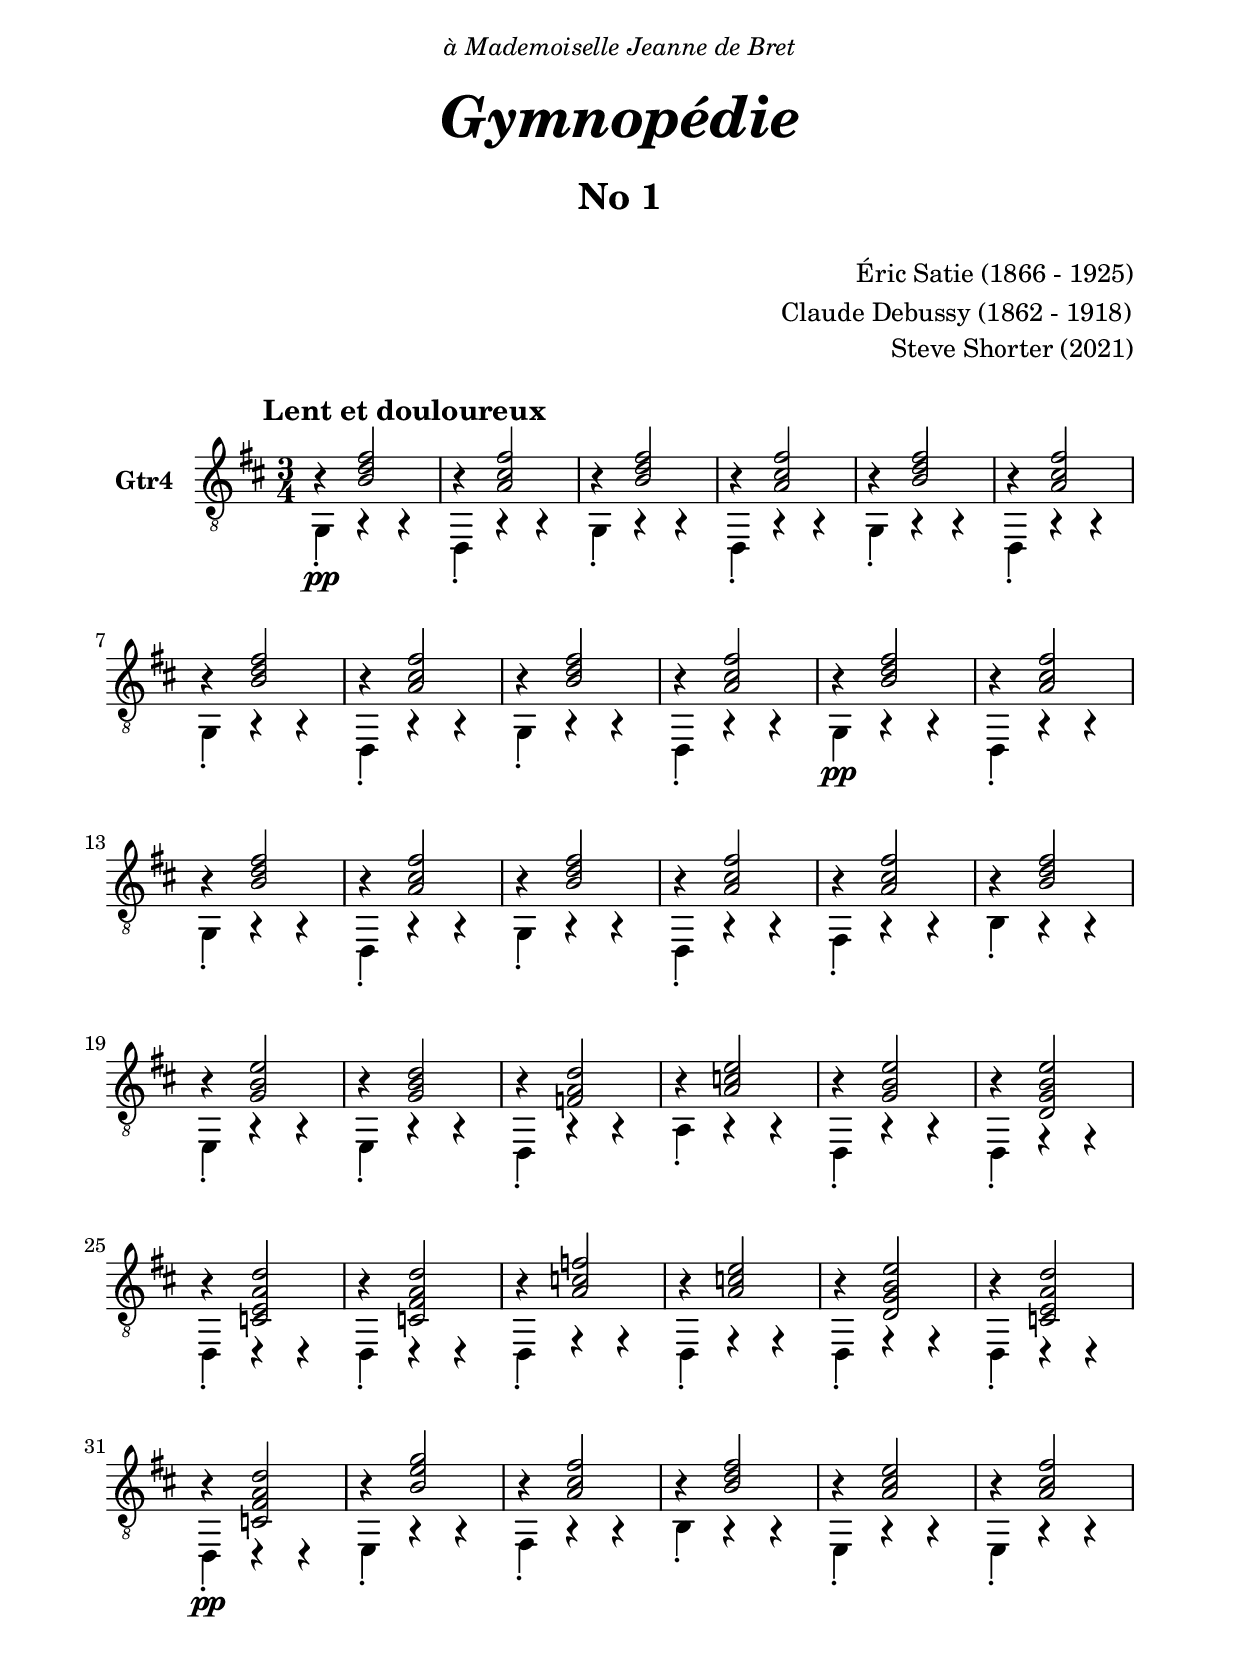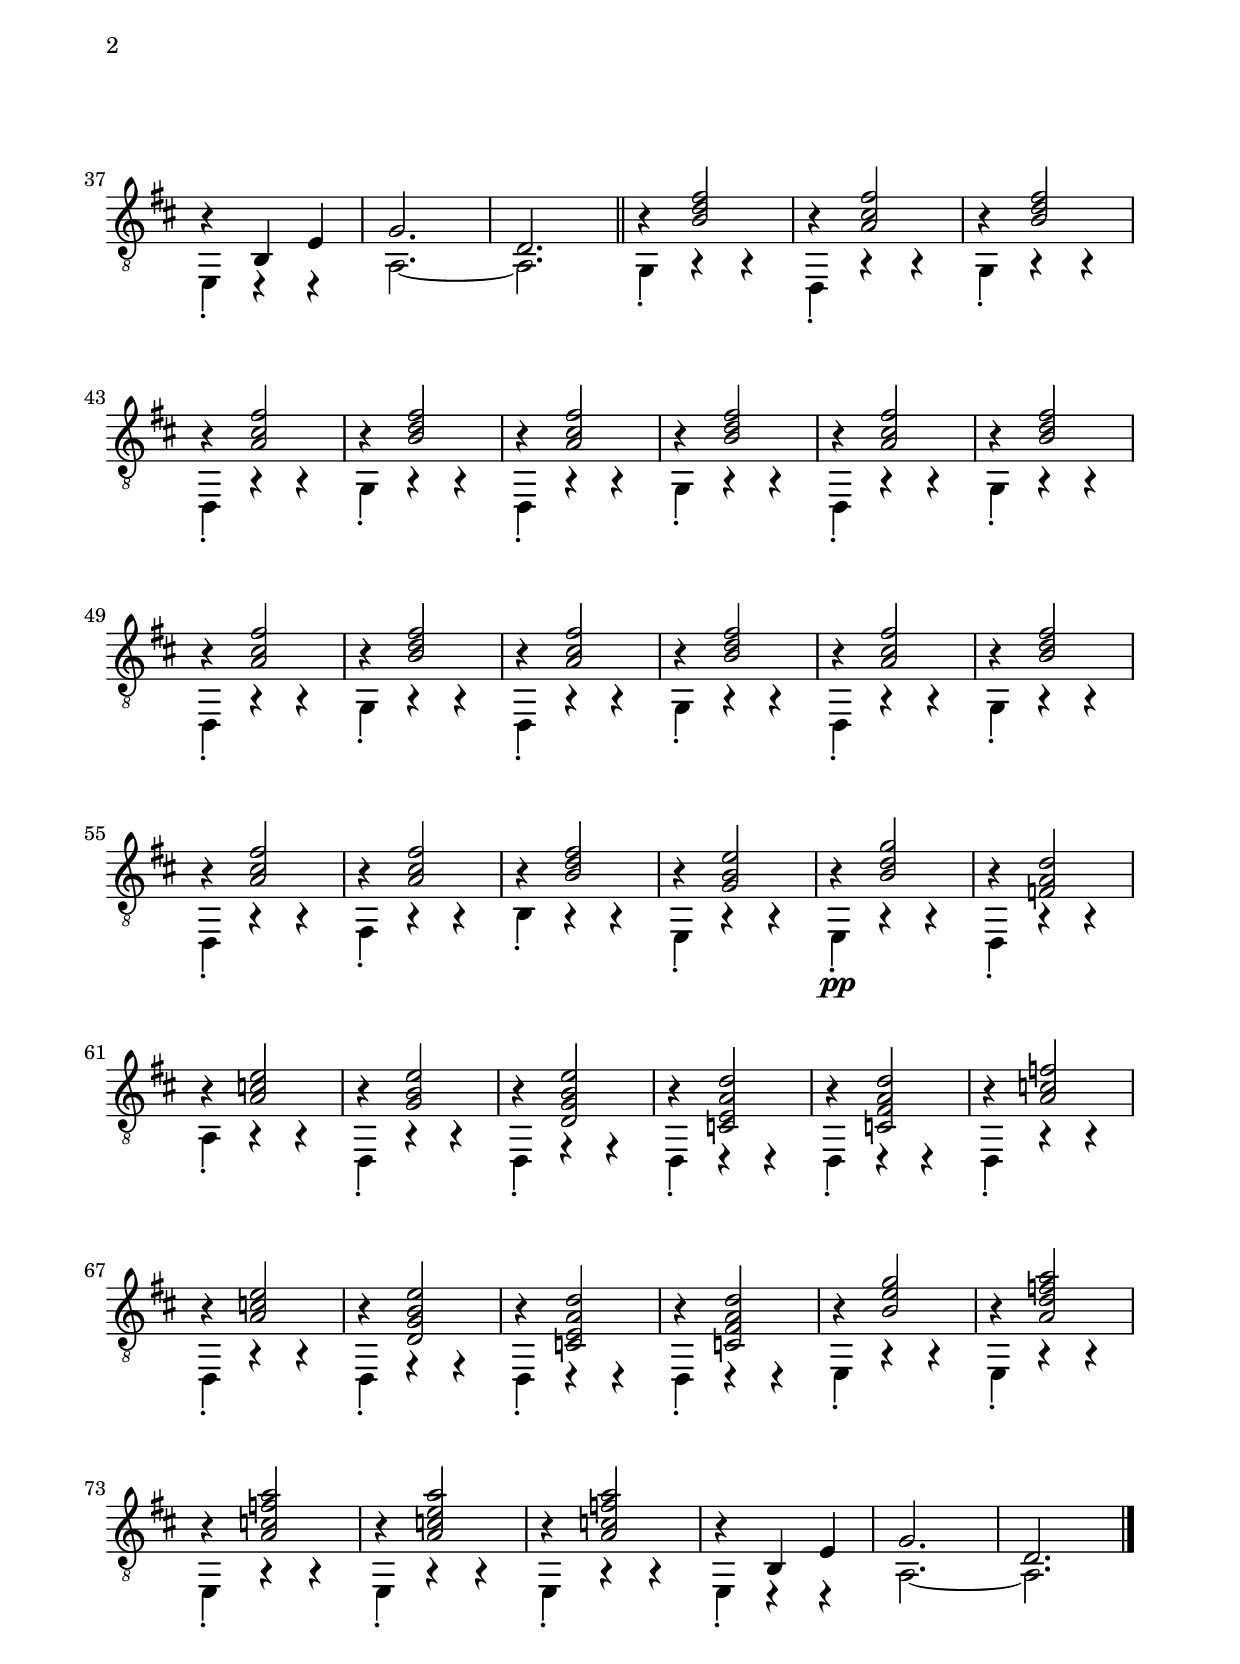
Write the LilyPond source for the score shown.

\version "2.18.2"

global = {
	\key d \major
	\clef "G_8"
	\time 3/4 
	\set Staff.connectArpeggios = ##t
}

%\include "score/spacing.ly"
\version "2.18.2"

voiceone = \relative c' {
    \mergeDifferentlyHeadedOn
    \mergeDifferentlyDottedOn
    \set harmonicDots = ##t
    \stemNeutral \slurNeutral \tieNeutral
}

voicetwo = \relative c' {
    \mergeDifferentlyHeadedOn
    \mergeDifferentlyDottedOn
    \set harmonicDots = ##t
    \stemNeutral \slurNeutral \tieNeutral

    \stemUp

    \repeat unfold 8 { b4\rest < b d fis >2 b4\rest < a cis fis >2 } |
    b4\rest < a cis fis >2 | b4\rest < b d fis >2 | b4\rest < g b e >2 |
    b4\rest < g b d >2 | b4\rest < f a d >2 | 
    b4\rest < a c e >2 | b4\rest < g b e >2 | b4\rest < d, g b e >2 |
    b'4\rest < c, e a d >2 | b'4\rest < c, fis a d >2 | b'4\rest < a c f >2 |
    b4\rest < a c e >2 | b4\rest < d, g b e >2 | b'4\rest < c, e a d >2 |
    b'4\rest < c, fis a d >2 | b'4\rest < b e g >2 | b4\rest < a cis fis >2 |
    b4\rest < b d fis >2 | b4\rest < a cis e >2 | b4\rest < a cis fis >2 |
    b4\rest b, e | g2. | d2. |

    \bar "||"

    \repeat unfold 6 { b'4\rest < b d fis >2 b4\rest < a cis fis >2 } |
    b4\rest < b d fis >2 | b4\rest < a cis fis >2 | b4\rest < b d fis >2 |
    b4\rest < a cis fis >2 | b4\rest < a cis fis >2 | 
    b4\rest < b d fis >2 | b4\rest < g b e >2 | b4\rest < b d g >2 |
    b4\rest < f a d >2 | b4\rest < a c e >2 | b4\rest < g b e >2 |
    b4\rest < d, g b e >2 | b'4\rest < c, e a d >2 | b'4\rest < c, fis a d >2 |
    b'4\rest < a c f >2 | b4\rest < a c e >2 | b4\rest < d, g b e >2 |
    b'4\rest < c, e a d >2 | b'4\rest < c, fis a d >2 | b'4\rest < b e g >2 | 
    b4\rest < a d f a >2 | b4\rest < a c f a >2 | b4\rest < a c e a >2 |
    b4\rest < a c f a > 2 | b4\rest b, e | g2. | d2. |
}

voicethree = \relative c {
    \stemNeutral \slurNeutral \tieNeutral

    \stemDown

    \repeat unfold 4 { g4_. a\rest a\rest d,_. a'\rest a\rest } |
    g4_. a\rest a\rest | d,4_. a'\rest a\rest |
    g4 a\rest a\rest | d,4_. a'\rest a\rest |
    \repeat unfold 2 { g4_. a\rest a\rest d,_. a'\rest a\rest } |
    fis4_. a\rest a\rest | b_. a\rest a\rest |
    e_. a\rest a\rest | e_. a\rest a\rest | d,_. a'\rest a\rest |
    a_. a\rest a\rest |
    d,_. a'\rest a\rest |
    d,4_. f\rest f\rest |
    d4_. d\rest d\rest |
    d4_. d\rest d\rest |
    d4_. f\rest f\rest |
    d4_. f\rest f\rest |
    d4_. f\rest f\rest |
    d4_.d\rest d\rest |
    d4_.d\rest d\rest |
    e4_. a\rest a\rest fis_. a\rest a\rest | b_. a\rest a\rest |
    e_. a\rest a\rest | e_. a\rest a\rest |
    e_. d\rest d\rest | a'2._~ | a2. | 

    g4_. a\rest a\rest d,_. a'\rest a\rest |
    g4_. a\rest a\rest d,_. a'\rest a\rest |
    g4_. a\rest a\rest d,_. a'\rest a\rest |
    g4_. a\rest a\rest d,_. a'\rest a\rest |
    \stemDown
    g4_. a\rest a\rest d,_. a'\rest a\rest 
    g4_. a\rest a\rest d,_. a'\rest a\rest 
    g4_. a\rest a\rest d,_. a'\rest a\rest 
    g4_. a\rest a\rest d,_. a'\rest a\rest 
    fis4_. a\rest a\rest | b_. a\rest a\rest |
    e_. a\rest a\rest | e_. a\rest a\rest | d,_. a'\rest a\rest |
    a_. a\rest a\rest | 

    d,4_. a'\rest a\rest |
    d,4_. f\rest f\rest |
    d4_. d\rest d\rest |
    d4_. d\rest d\rest |
    d4_. a'\rest a\rest |
    d,4_. a'\rest a\rest |
    d,4_. f\rest f\rest |
    d4_. d\rest d\rest |
    d4_. d\rest d\rest |

    e4_. a\rest a\rest | e_. a\rest a\rest | e_. a\rest a\rest | e_. a\rest a\rest |
    e_. a\rest a\rest | e_. d\rest d\rest |
    a'2._~  | a |

   \bar "|."

}

voicefour = \relative c {
    \stemNeutral \slurNeutral \tieNeutral

    s4^\markup {
        \translate #`(0 . 3 ) {
            \hspace #-5.0 \bold \roman \fontsize #1.0 "Lent et douloureux"
        }
    }

}

guitarfour = << \voiceone \\ \voicetwo \\ \voicethree \\ \voicefour >>


\version "2.18.2."

pdolcedyn = \markup {
            \hspace #7
            \dynamic p 
	    \normal-text
            { \tiny \italic dolce }
    }

atempodyn = \markup {
            \hspace #9
	    \normal-text
            { \italic "a Tempo" }
    }

arallmoltodyn = \markup {
            \hspace #0
	    \normal-text
            { \tiny \italic "rall. molto" }
    }
aralldyn = \markup {
            \hspace #0
	    \normal-text
            { \italic "Rall." }
    }

aritmoltodyn = \markup {
            \hspace #17
	    \normal-text
            { \tiny \italic "rit.  molto" }
    }

adimdyn = \markup {
            \hspace #10
	    \normal-text
            { \italic "dim." }
    }


patempodyn = \markup {
            \hspace #9
            \dynamic p 
            \hspace #1
	    \normal-text
            { \tiny \italic "a tempo" }
    }

puipdyn = \markup {
            \hspace #4
	    \normal-text
            { \italic "più" }
            \hspace #1
            \dynamic p 
    }


patempobdyn = \markup {
            \hspace #0
            \dynamic p 
            \hspace #1
	    \normal-text
            { \tiny \italic "a tempo" }
    }

ppatempodyn = \markup {
            \hspace #9
            \dynamic pp 
            \hspace #1
	    \normal-text
            { \tiny \italic "a tempo" }
    }

pptranqdyn = \markup {
            \hspace #9
            \dynamic pp
            \hspace #1
	    \normal-text
            { \tiny \italic tranquillo }
    }

psansdyn = \markup {
            \hspace #12
            \dynamic p 
            \hspace #1
	    \normal-text
            { \italic "sans rigueur" }
    }

sempregrandiosodyn = \markup {
            \hspace #12
	    \normal-text
            { \tiny \italic "sempre grandioso" }
    }

ppdyn = \markup {
            \hspace #2
            \dynamic pp
    }

perdyn = \markup {
           \hspace #10
           \normal-text
           { \italic "perdendo - - - - - - - - - - - - - - -" }
    }

pdolce = #(make-dynamic-script pdolcedyn)
atempo = #(make-dynamic-script atempodyn)
patempo = #(make-dynamic-script patempodyn)
patempob = #(make-dynamic-script patempobdyn)
puip = #(make-dynamic-script puipdyn)
ppatempo = #(make-dynamic-script ppatempodyn)
pptranq = #(make-dynamic-script pptranqdyn)
psans = #(make-dynamic-script psansdyn)
sempregrandioso = #(make-dynamic-script sempregrandiosodyn)
ppplace = #(make-dynamic-script ppdyn)
perd = #(make-dynamic-script perdyn)
rallmolto = #(make-dynamic-script arallmoltodyn)
rall = #(make-dynamic-script aralldyn)
ritmolto = #(make-dynamic-script aritmoltodyn)
dim = #(make-dynamic-script adimdyn)

dynamicsc = {
    s2.\pp |
    \repeat unfold 9 { s2. } |
    s2.\pp |
    \repeat unfold 19 { s2. } |
    s2.\pp |
    \repeat unfold 27 { s2. } |
    s2.\pp |
}


\bookpart {
 \paper {
	page-count = #2
%	systems-per-page = #3
	system-count = #13

	top-margin = 18 \mm
	bottom-margin = 8 \mm
	left-margin = 18 \mm
	right-margin = 18 \mm

	top-system-spacing =
                #'((basic-distance . 14)
                   (minimum-distance . 10)
                   (padding . 0))
%                   (stretchability . 4))

	system-system-spacing =
	    #'((basic-distance . 20)
	       (minimum-distance . 12)
	       (padding . 4)
	       (stretchability . 4))

	ragged-last-bottom = ##f
	ragged-bottom = ##f
}

\header {
  dedication = \markup \center-column {
        \fontsize #0.7
        \italic
        "à Mademoiselle Jeanne de Bret"
        }

  title = \markup \center-column {
		\null
		\italic
		\bold
		\fontsize #4.0
		"Gymnopédie"
		\null
	}

  subtitle = \markup \center-column {
		\fontsize #3.0
		"No 1"
	}

  composer = \markup \center-column {
		\fontsize #1.0
		{
		\null
		"Éric Satie (1866 - 1925)"
		}
	}

  arranger = \markup \center-column {
	 	\fontsize #1.0
		{
		\null
		"    Claude Debussy (1862 - 1918)"
		"                    Steve Shorter (2021)"
		\null
		}
	}

%  poet = " "
%  tagline = ""
%  piece = "v1.2"
%  piece = " "
%  style = "Romantic"
% copyright = \markup  \fill-line { \tiny { \line { Steve Shorter (2021). \epsfile #0 #10 #'"by-sa.eps" }}}
 }

 \tocItem \markup \column { "          Guitar 4 " " " }

 \score {
    \new GrandStaff \with {
            \override StaffGrouper #'staff-staff-spacing =
                #'((basic-distance . 10)
                   (minimum-distance . 6)
                   (padding . 2))
    }
    <<
	\set GrandStaff.instrumentName =
		\markup {
			\override #'(font-family . "Sans")
			\abs-fontsize #12.0 \bold "Gtr4 " 
		}

	\new Staff \with { \consists "Span_arpeggio_engraver" }
                   << \global \guitarfour >>
	\new Dynamics \dynamicsc
    >>

    \layout { #(layout-set-staff-size 22)  }
    }
}
